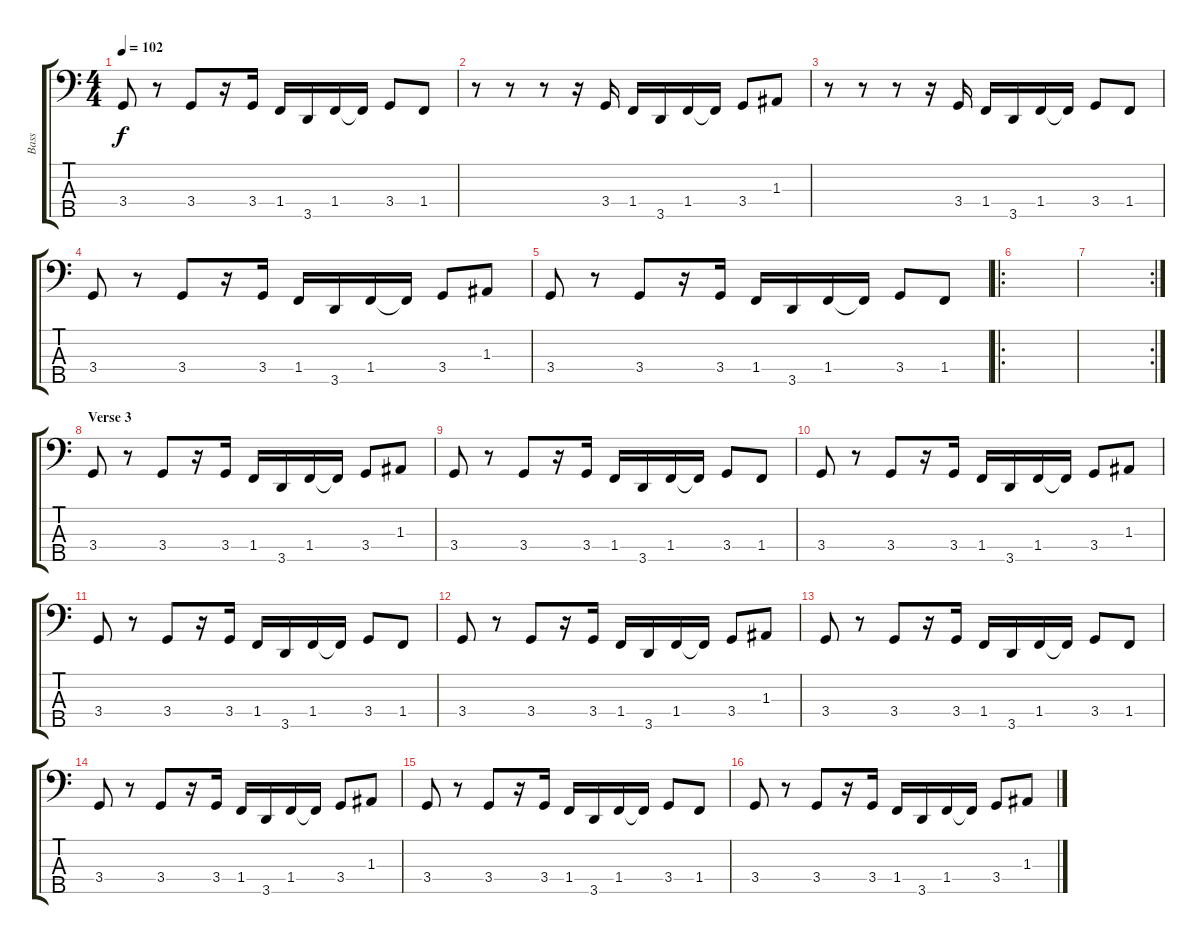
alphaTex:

\track ("Bass" "Bass") {instrument electricbassfinger}
\staff {score tabs}
\tuning (G2 D2 A1 E1 B0) {hide}
\ts (4 4)
\tempo 102
\clef f4
\ks c
3.4.8{dy f} r.8 3.4.8 r.16 3.4.16 1.4.16 3.5.16 1.4.16 1.4{t}.16 3.4.8 1.4.8 |
r.8 r.8 r.8 r.16 3.4.16 1.4.16 3.5.16 1.4.16 1.4{t}.16 3.4.8 1.3.8 |
r.8 r.8 r.8 r.16 3.4.16 1.4.16 3.5.16 1.4.16 1.4{t}.16 3.4.8 1.4.8 |
3.4.8 r.8 3.4.8 r.16 3.4.16 1.4.16 3.5.16 1.4.16 1.4{t}.16 3.4.8 1.3.8 |
3.4.8 r.8 3.4.8 r.16 3.4.16 1.4.16 3.5.16 1.4.16 1.4{t}.16 3.4.8 1.4.8 |
\ro
|
\rc 2
|
\section ("" "Verse 3")
3.4.8 r.8 3.4.8 r.16 3.4.16 1.4.16 3.5.16 1.4.16 1.4{t}.16 3.4.8 1.3.8 |
3.4.8 r.8 3.4.8 r.16 3.4.16 1.4.16 3.5.16 1.4.16 1.4{t}.16 3.4.8 1.4.8 |
3.4.8 r.8 3.4.8 r.16 3.4.16 1.4.16 3.5.16 1.4.16 1.4{t}.16 3.4.8 1.3.8 |
3.4.8 r.8 3.4.8 r.16 3.4.16 1.4.16 3.5.16 1.4.16 1.4{t}.16 3.4.8 1.4.8 |
3.4.8 r.8 3.4.8 r.16 3.4.16 1.4.16 3.5.16 1.4.16 1.4{t}.16 3.4.8 1.3.8 |
3.4.8 r.8 3.4.8 r.16 3.4.16 1.4.16 3.5.16 1.4.16 1.4{t}.16 3.4.8 1.4.8 |
3.4.8 r.8 3.4.8 r.16 3.4.16 1.4.16 3.5.16 1.4.16 1.4{t}.16 3.4.8 1.3.8 |
3.4.8 r.8 3.4.8 r.16 3.4.16 1.4.16 3.5.16 1.4.16 1.4{t}.16 3.4.8 1.4.8 |
3.4.8 r.8 3.4.8 r.16 3.4.16 1.4.16 3.5.16 1.4.16 1.4{t}.16 3.4.8 1.3.8
